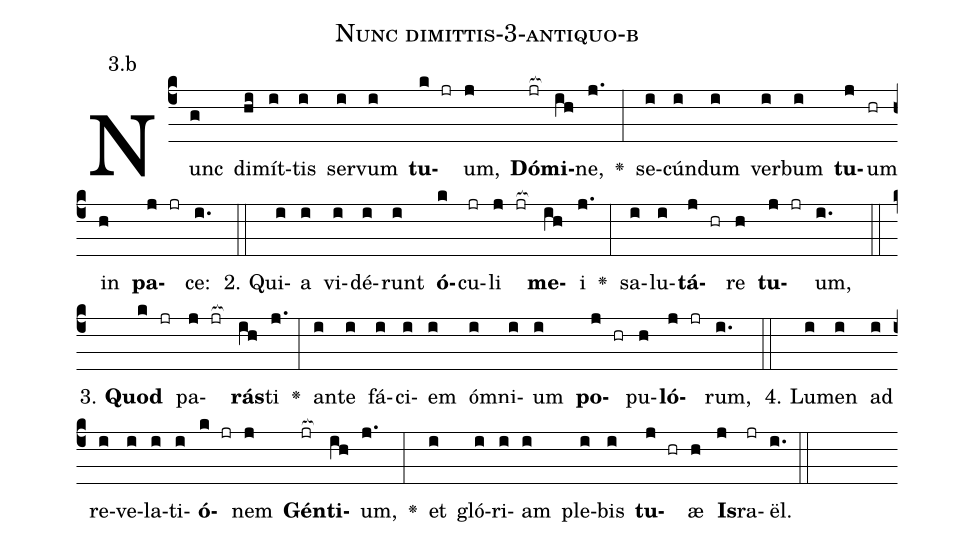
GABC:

name: Nunc dimittis-3-antiquo-b;
annotation: 3.b;
%%
(c4)Nunc(g) di(hi)mít(i)tis(i) ser(i)vum(i) <b>tu</b>(k jr)um,(j) <b>Dó</b>(jr[ocb:1{])<b>mi</b>(ih[ocb:0}])ne,(j.) <v>\greheightstar</v>(:) se(i)cún(i)dum(i) ver(i)bum(i) <b>tu</b>(j)um(hr) in(h) <b>pa</b>(j jr)ce:(i.) (::)
2. Qui(i)a(i) vi(i)dé(i)runt(i) <b>ó</b>(k)cu(jr)li(j jr[ocb:1{]) <b>me</b>(ih[ocb:0}])i(j.) <v>\greheightstar</v>(:) sa(i)lu(i)<b>tá</b>(j hr)re(h) <b>tu</b>(j jr)um,(i.) (::)
3. <b>Quod</b>(k jr) pa(j jr[ocb:1{])<b>rás</b>(ih[ocb:0}])ti(j.) <v>\greheightstar</v>(:) an(i)te(i) fá(i)ci(i)em(i) óm(i)ni(i)um(i) <b>po</b>(j hr)pu(h)<b>ló</b>(j jr)rum,(i.) (::)
4. Lu(i)men(i) ad(i) re(i)ve(i)la(i)ti(i)<b>ó</b>(k jr)nem(j) <b>Gén</b>(jr[ocb:1{])<b>ti</b>(ih[ocb:0}])um,(j.) <v>\greheightstar</v>(:) et(i) gló(i)ri(i)am(i) ple(i)bis(i) <b>tu</b>(j hr)æ(h) <b>Is</b>(j)ra(jr)ël.(i.) (::)
